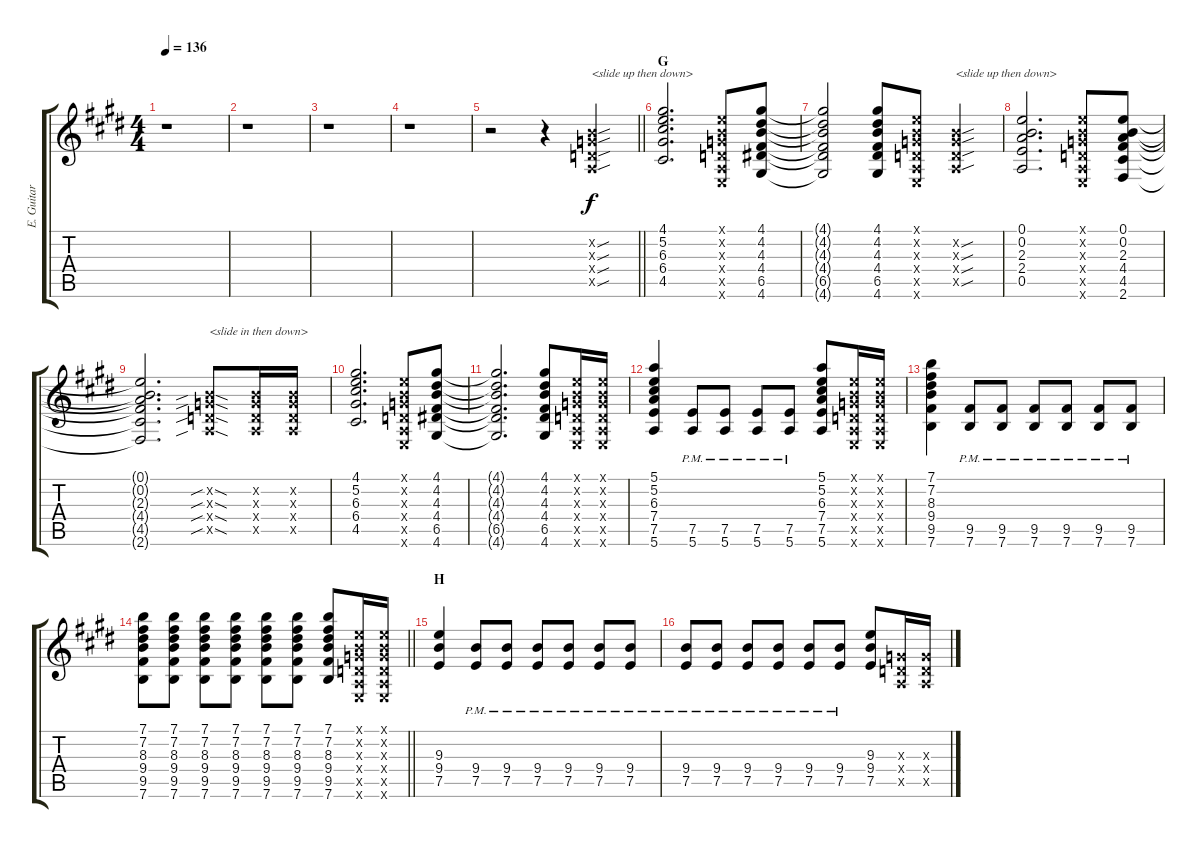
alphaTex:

\track ("E. Guitar III" "E. Guitar ") {instrument overdrivenguitar}
\staff {score tabs}
\tuning (E4 B3 G3 D3 A2 E2) {hide}
\ts (4 4)
\tempo 136
\clef g2
\ks e
r.1{dy f} |
r.1 |
r.1 |
r.1 |
\barLineRight lightlight
r.2 r.4 (0.2{sou x} 0.3{sou x} 0.4{sou x} 0.5{sou x}).4{txt "<slide up then down>"} |
\section ("" "G")
(4.1 5.2 6.3 6.4 4.5).2{d} (0.1{x} 0.2{x} 0.3{x} 0.4{x} 0.5{x} 0.6{x}).8 (4.1 4.2 4.3 4.4 6.5 4.6).8 |
(4.1{t} 4.2{t} 4.3{t} 4.4{t} 6.5{t} 4.6{t}).2 (4.1 4.2 4.3 4.4 6.5 4.6).8 (0.1{x} 0.2{x} 0.3{x} 0.4{x} 0.5{x} 0.6{x}).8 (0.2{sou x} 0.3{sou x} 0.4{sou x} 0.5{sou x}).4{txt "<slide up then down>"} |
(0.1 0.2 2.3 2.4 0.5).2{d} (0.1{x} 0.2{x} 0.3{x} 0.4{x} 0.5{x} 0.6{x}).8 (0.1 0.2 2.3 4.4 4.5 2.6).8 |
(0.1{t} 0.2{t} 2.3{t} 4.4{t} 4.5{t} 2.6{t}).2{d} (0.2{sib sod x} 0.3{sib sod x} 0.4{sib sod x} 0.5{sib sod x}).8{txt "<slide in then down>"} (0.2{x} 0.3{x} 0.4{x} 0.5{x}).16 (0.2{x} 0.3{x} 0.4{x} 0.5{x}).16 |
(4.1 5.2 6.3 6.4 4.5).2{d} (0.1{x} 0.2{x} 0.3{x} 0.4{x} 0.5{x} 0.6{x}).8 (4.1 4.2 4.3 4.4 6.5 4.6).8 |
(4.1{t} 4.2{t} 4.3{t} 4.4{t} 6.5{t} 4.6{t}).2{d} (4.1 4.2 4.3 4.4 6.5 4.6).8 (0.1{x} 0.2{x} 0.3{x} 0.4{x} 0.5{x} 0.6{x}).16 (0.1{x} 0.2{x} 0.3{x} 0.4{x} 0.5{x} 0.6{x}).16 |
(5.1 5.2 6.3 7.4 7.5 5.6).4 (7.5{pm} 5.6{pm}).8 (7.5{pm} 5.6{pm}).8 (7.5{pm} 5.6{pm}).8 (7.5{pm} 5.6{pm}).8 (5.1 5.2 6.3 7.4 7.5 5.6).8 (0.1{x} 0.2{x} 0.3{x} 0.4{x} 0.5{x} 0.6{x}).16 (0.1{x} 0.2{x} 0.3{x} 0.4{x} 0.5{x} 0.6{x}).16 |
(7.1 7.2 8.3 9.4 9.5 7.6).4 (9.5{pm} 7.6{pm}).8 (9.5{pm} 7.6{pm}).8 (9.5{pm} 7.6{pm}).8 (9.5{pm} 7.6{pm}).8 (9.5{pm} 7.6{pm}).8 (9.5{pm} 7.6{pm}).8 |
\barLineRight lightlight
(7.1 7.2 8.3 9.4 9.5 7.6).8 (7.1 7.2 8.3 9.4 9.5 7.6).8 (7.1 7.2 8.3 9.4 9.5 7.6).8 (7.1 7.2 8.3 9.4 9.5 7.6).8 (7.1 7.2 8.3 9.4 9.5 7.6).8 (7.1 7.2 8.3 9.4 9.5 7.6).8 (7.1 7.2 8.3 9.4 9.5 7.6).8 (0.1{x} 0.2{x} 0.3{x} 0.4{x} 0.5{x} 0.6{x}).16 (0.1{x} 0.2{x} 0.3{x} 0.4{x} 0.5{x} 0.6{x}).16 |
\section ("" "H")
(9.3 9.4 7.5).4 (9.4{pm} 7.5{pm}).8 (9.4{pm} 7.5{pm}).8 (9.4{pm} 7.5{pm}).8 (9.4{pm} 7.5{pm}).8 (9.4{pm} 7.5{pm}).8 (9.4{pm} 7.5{pm}).8 |
(9.4{pm} 7.5{pm}).8 (9.4{pm} 7.5{pm}).8 (9.4{pm} 7.5{pm}).8 (9.4{pm} 7.5{pm}).8 (9.4{pm} 7.5{pm}).8 (9.4{pm} 7.5{pm}).8 (9.3 9.4 7.5).8 (0.3{x} 0.4{x} 0.5{x}).16 (0.3{x} 0.4{x} 0.5{x}).16
